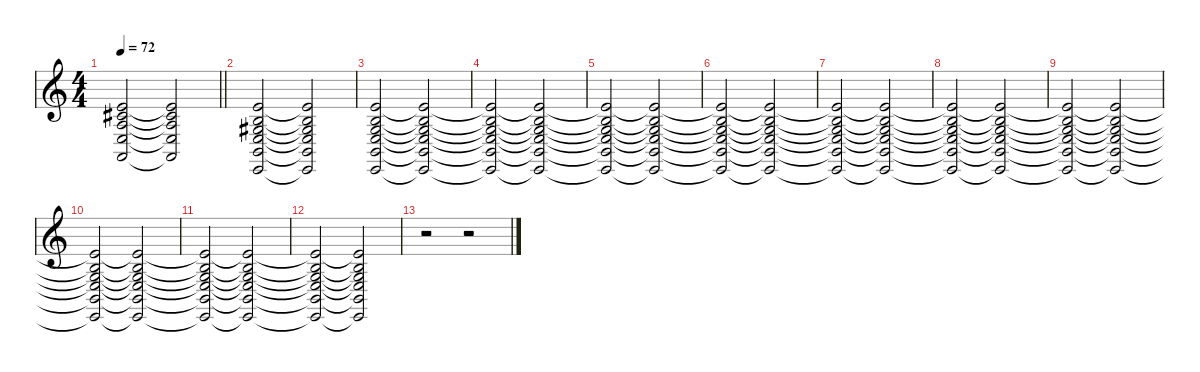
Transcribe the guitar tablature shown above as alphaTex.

\defaultSystemsLayout 4
\hideDynamics
\bracketExtendMode nobrackets
\singleTrackTrackNamePolicy hidden
\multiTrackTrackNamePolicy hidden
\otherSystemsTrackNameOrientation horizontal
\track ("Keys" "vln.") {instrument stringensemble1}
\staff {score}
\tuning (E4 B3 G3 D3 A2 E2)
\ts (4 4)
\tempo 72
\clef g2
\barLineRight lightlight
\ks c
(0.1 2.2{acc #} 2.3 2.4 0.5).2{dy f beam Up} (0.1{t} 2.2{t acc #} 2.3{t} 2.4{t} 0.5{t}).2{beam Up} |
(0.1 0.2 1.3{acc #} 2.4 2.5 0.6).2{dy mf beam Up} (0.1{t} 0.2{t} 1.3{t acc #} 2.4{t} 2.5{t} 0.6{t}).2{beam Up} |
(0.1 0.2 0.3 2.4 2.5 0.6).2{dy mp beam Up} (0.1{t} 0.2{t} 0.3{t} 2.4{t} 2.5{t} 0.6{t}).2{beam Up} |
(0.1{t} 0.2{t} 0.3{t} 2.4{t} 2.5{t} 0.6{t}).2{dy f beam Up} (0.1{t} 0.2{t} 0.3{t} 2.4{t} 2.5{t} 0.6{t}).2{beam Up} |
(0.1{t} 0.2{t} 0.3{t} 2.4{t} 2.5{t} 0.6{t}).2{beam Up} (0.1{t} 0.2{t} 0.3{t} 2.4{t} 2.5{t} 0.6{t}).2{beam Up} |
(0.1{t} 0.2{t} 0.3{t} 2.4{t} 2.5{t} 0.6{t}).2{beam Up} (0.1{t} 0.2{t} 0.3{t} 2.4{t} 2.5{t} 0.6{t}).2{beam Up} |
(0.1{t} 0.2{t} 0.3{t} 2.4{t} 2.5{t} 0.6{t}).2{beam Up} (0.1{t} 0.2{t} 0.3{t} 2.4{t} 2.5{t} 0.6{t}).2{beam Up} |
(0.1{t} 0.2{t} 0.3{t} 2.4{t} 2.5{t} 0.6{t}).2{beam Up} (0.1{t} 0.2{t} 0.3{t} 2.4{t} 2.5{t} 0.6{t}).2{beam Up} |
(0.1{t} 0.2{t} 0.3{t} 2.4{t} 2.5{t} 0.6{t}).2{beam Up} (0.1{t} 0.2{t} 0.3{t} 2.4{t} 2.5{t} 0.6{t}).2{beam Up} |
(0.1{t} 0.2{t} 0.3{t} 2.4{t} 2.5{t} 0.6{t}).2{beam Up} (0.1{t} 0.2{t} 0.3{t} 2.4{t} 2.5{t} 0.6{t}).2{beam Up} |
(0.1{t} 0.2{t} 0.3{t} 2.4{t} 2.5{t} 0.6{t}).2{beam Up} (0.1{t} 0.2{t} 0.3{t} 2.4{t} 2.5{t} 0.6{t}).2{beam Up} |
(0.1{t} 0.2{t} 0.3{t} 2.4{t} 2.5{t} 0.6{t}).2{beam Up} (0.1{t} 0.2{t} 0.3{t} 2.4{t} 2.5{t} 0.6{t}).2{beam Up} |
r.2{beam Down} r.2{beam Down}
